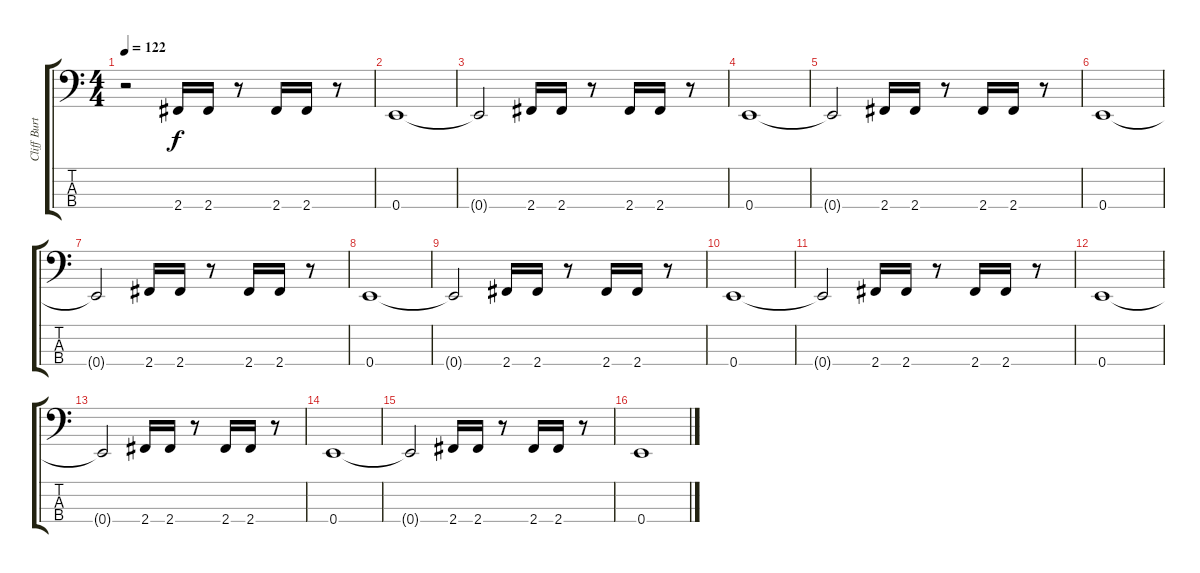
\track ("Cliff Burton" "Cliff Burt") {instrument overdrivenguitar}
\staff {score tabs}
\tuning (G2 D2 A1 E1) {hide}
\ts (4 4)
\tempo 122
\clef f4
\ks c
r.2{dy f instrument overdrivenguitar} 2.4.16 2.4.16 r.8 2.4.16 2.4.16 r.8 |
0.4.1 |
0.4{t}.2 2.4.16 2.4.16 r.8 2.4.16 2.4.16 r.8 |
0.4.1 |
0.4{t}.2 2.4.16 2.4.16 r.8 2.4.16 2.4.16 r.8 |
0.4.1 |
0.4{t}.2 2.4.16 2.4.16 r.8 2.4.16 2.4.16 r.8 |
0.4.1 |
0.4{t}.2 2.4.16 2.4.16 r.8 2.4.16 2.4.16 r.8 |
0.4.1 |
0.4{t}.2 2.4.16 2.4.16 r.8 2.4.16 2.4.16 r.8 |
0.4.1 |
0.4{t}.2 2.4.16 2.4.16 r.8 2.4.16 2.4.16 r.8 |
0.4.1 |
0.4{t}.2 2.4.16 2.4.16 r.8 2.4.16 2.4.16 r.8 |
0.4.1
